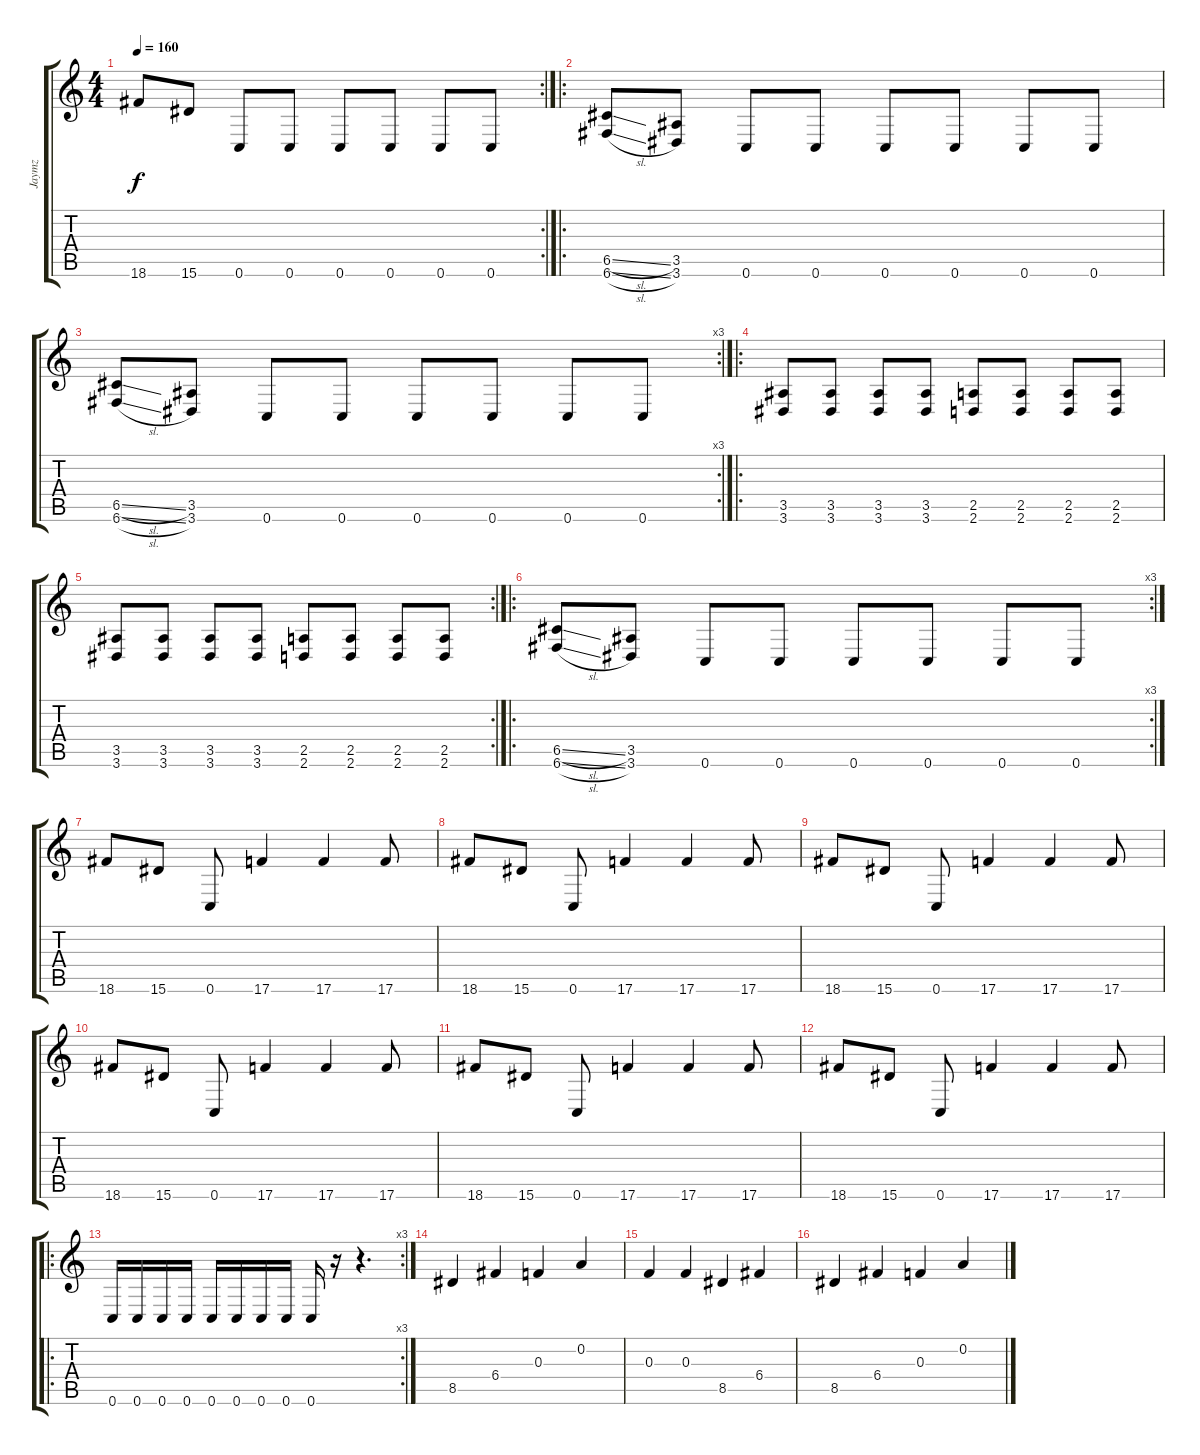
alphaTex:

\track ("Jaymz" "Jaymz") {instrument distortionguitar}
\staff {score tabs}
\tuning (D4 A3 F3 C3 G2 C2) {hide}
\rc 2
\ts (4 4)
\tempo 160
\clef g2
\ks c
18.6.8{dy f} 15.6.8 0.6.8 0.6.8 0.6.8 0.6.8 0.6.8 0.6.8 |
\ro
(6.5{sl} 6.6{sl}).8 (3.5 3.6).8 0.6.8 0.6.8 0.6.8 0.6.8 0.6.8 0.6.8 |
\rc 3
(6.5{sl} 6.6{sl}).8 (3.5 3.6).8 0.6.8 0.6.8 0.6.8 0.6.8 0.6.8 0.6.8 |
\ro
(3.5 3.6).8 (3.5 3.6).8 (3.5 3.6).8 (3.5 3.6).8 (2.5 2.6).8 (2.5 2.6).8 (2.5 2.6).8 (2.5 2.6).8 |
\rc 2
(3.5 3.6).8 (3.5 3.6).8 (3.5 3.6).8 (3.5 3.6).8 (2.5 2.6).8 (2.5 2.6).8 (2.5 2.6).8 (2.5 2.6).8 |
\ro
\rc 3
(6.5{sl} 6.6{sl}).8 (3.5 3.6).8 0.6.8 0.6.8 0.6.8 0.6.8 0.6.8 0.6.8 |
18.6.8{instrument electricguitarclean} 15.6.8 0.6.8 17.6.4 17.6.4 17.6.8 |
18.6.8 15.6.8 0.6.8 17.6.4 17.6.4 17.6.8 |
18.6.8{instrument distortionguitar} 15.6.8 0.6.8 17.6.4 17.6.4 17.6.8 |
18.6.8 15.6.8 0.6.8 17.6.4 17.6.4 17.6.8 |
18.6.8{instrument electricguitarclean} 15.6.8 0.6.8 17.6.4 17.6.4 17.6.8 |
18.6.8 15.6.8 0.6.8 17.6.4 17.6.4 17.6.8 |
\ro
\rc 3
0.6.16{instrument distortionguitar} 0.6.16 0.6.16 0.6.16 0.6.16 0.6.16 0.6.16 0.6.16 0.6.16 r.16 r.4{d} |
8.5.4{instrument electricguitarclean} 6.4.4 0.3.4 0.2.4 |
0.3.4 0.3.4 8.5.4 6.4.4 |
8.5.4{instrument electricguitarclean} 6.4.4 0.3.4 0.2.4
